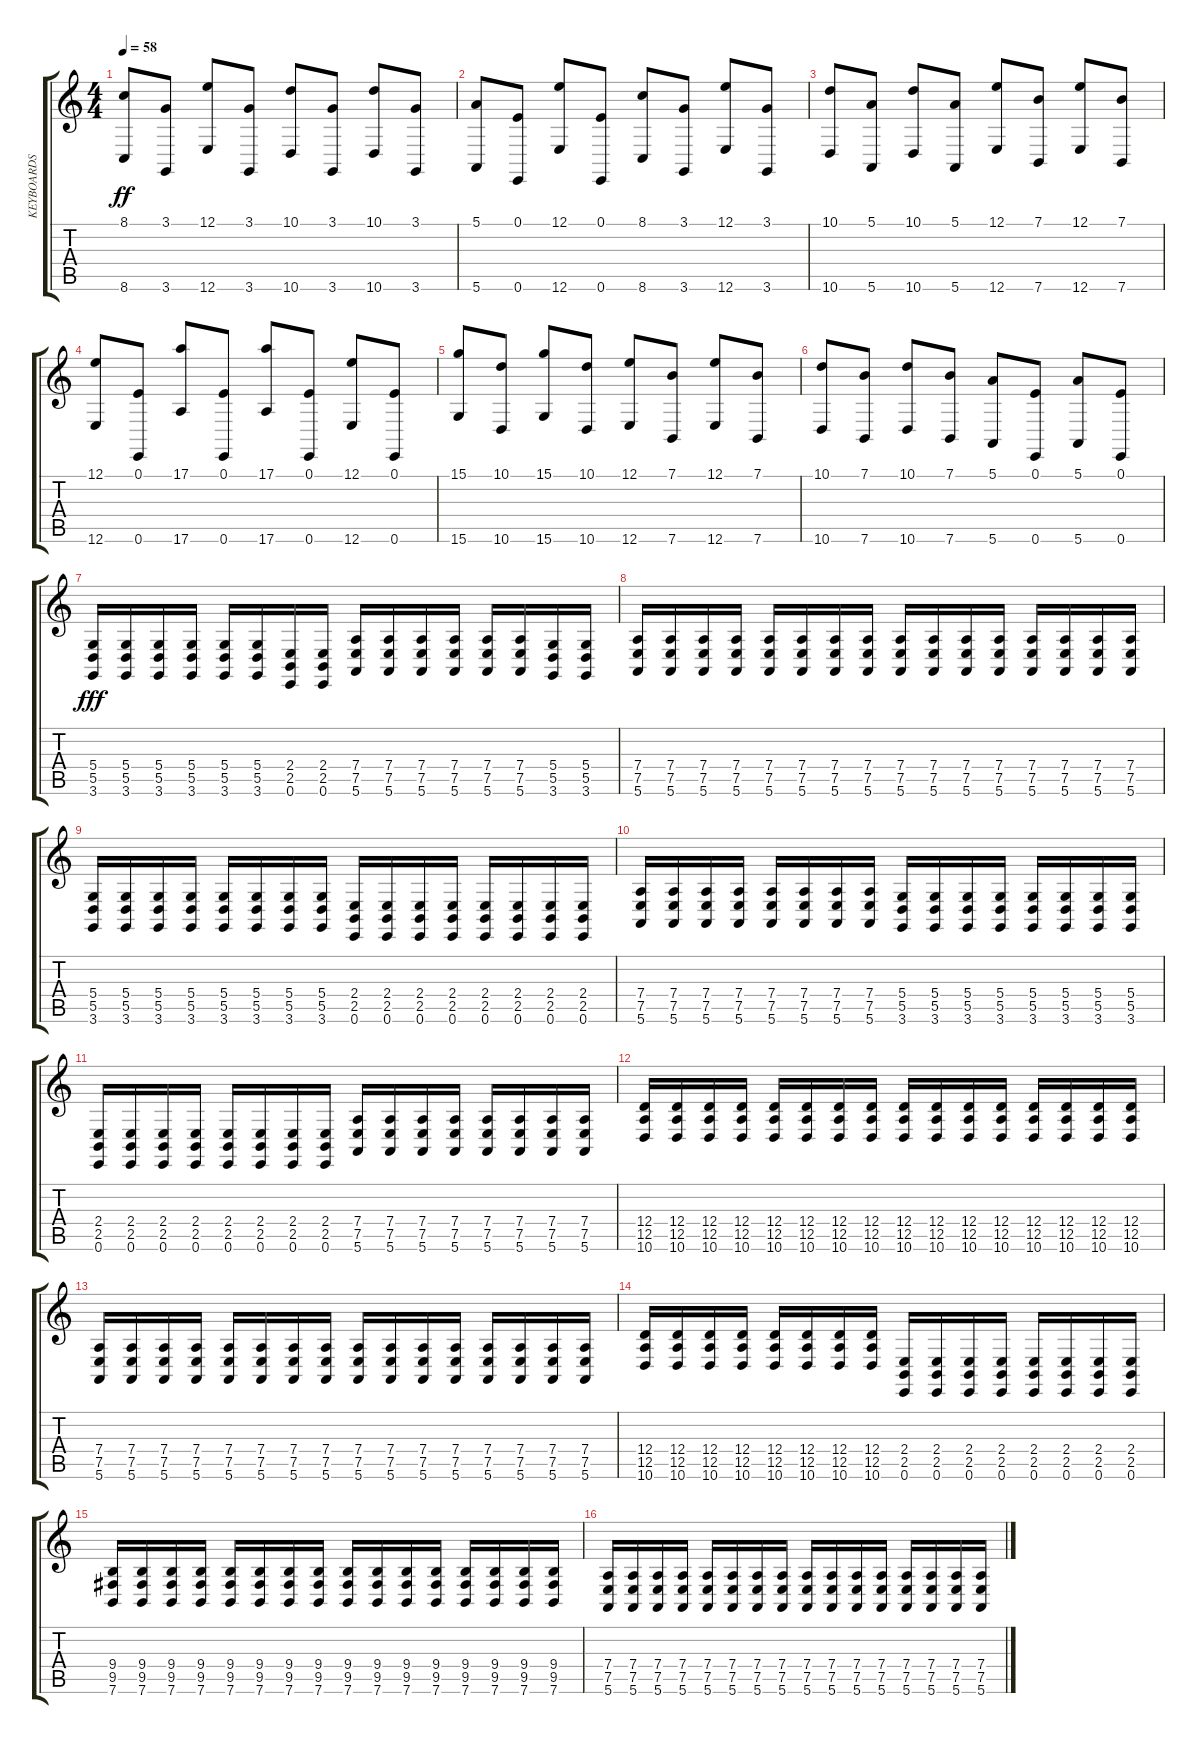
\track ("KEYBOARDS" "KEYBOARDS") {instrument electricgrandpiano}
\staff {score tabs}
\tuning (E4 B3 G3 D3 A2 E2) {hide}
\ts (4 4)
\tempo 58
\clef g2
\ks c
(8.1 8.6).8{dy ff} (3.1 3.6).8 (12.1 12.6).8 (3.1 3.6).8 (10.1 10.6).8 (3.1 3.6).8 (10.1 10.6).8 (3.1 3.6).8 |
(5.1 5.6).8 (0.1 0.6).8 (12.1 12.6).8 (0.1 0.6).8 (8.1 8.6).8 (3.1 3.6).8 (12.1 12.6).8 (3.1 3.6).8 |
(10.1 10.6).8 (5.1 5.6).8 (10.1 10.6).8 (5.1 5.6).8 (12.1 12.6).8 (7.1 7.6).8 (12.1 12.6).8 (7.1 7.6).8 |
(12.1 12.6).8 (0.1 0.6).8 (17.1 17.6).8 (0.1 0.6).8 (17.1 17.6).8 (0.1 0.6).8 (12.1 12.6).8 (0.1 0.6).8 |
(15.1 15.6).8 (10.1 10.6).8 (15.1 15.6).8 (10.1 10.6).8 (12.1 12.6).8 (7.1 7.6).8 (12.1 12.6).8 (7.1 7.6).8 |
(10.1 10.6).8 (7.1 7.6).8 (10.1 10.6).8 (7.1 7.6).8 (5.1 5.6).8 (0.1 0.6).8 (5.1 5.6).8 (0.1 0.6).8 |
(5.4 5.5 3.6).16{dy fff} (5.4 5.5 3.6).16 (5.4 5.5 3.6).16 (5.4 5.5 3.6).16 (5.4 5.5 3.6).16 (5.4 5.5 3.6).16 (2.4 2.5 0.6).16 (2.4 2.5 0.6).16 (7.4 7.5 5.6).16 (7.4 7.5 5.6).16 (7.4 7.5 5.6).16 (7.4 7.5 5.6).16 (7.4 7.5 5.6).16 (7.4 7.5 5.6).16 (5.4 5.5 3.6).16 (5.4 5.5 3.6).16 |
(7.4 7.5 5.6).16 (7.4 7.5 5.6).16 (7.4 7.5 5.6).16 (7.4 7.5 5.6).16 (7.4 7.5 5.6).16 (7.4 7.5 5.6).16 (7.4 7.5 5.6).16 (7.4 7.5 5.6).16 (7.4 7.5 5.6).16 (7.4 7.5 5.6).16 (7.4 7.5 5.6).16 (7.4 7.5 5.6).16 (7.4 7.5 5.6).16 (7.4 7.5 5.6).16 (7.4 7.5 5.6).16 (7.4 7.5 5.6).16 |
(5.4 5.5 3.6).16 (5.4 5.5 3.6).16 (5.4 5.5 3.6).16 (5.4 5.5 3.6).16 (5.4 5.5 3.6).16 (5.4 5.5 3.6).16 (5.4 5.5 3.6).16 (5.4 5.5 3.6).16 (2.4 2.5 0.6).16 (2.4 2.5 0.6).16 (2.4 2.5 0.6).16 (2.4 2.5 0.6).16 (2.4 2.5 0.6).16 (2.4 2.5 0.6).16 (2.4 2.5 0.6).16 (2.4 2.5 0.6).16 |
(7.4 7.5 5.6).16 (7.4 7.5 5.6).16 (7.4 7.5 5.6).16 (7.4 7.5 5.6).16 (7.4 7.5 5.6).16 (7.4 7.5 5.6).16 (7.4 7.5 5.6).16 (7.4 7.5 5.6).16 (5.4 5.5 3.6).16 (5.4 5.5 3.6).16 (5.4 5.5 3.6).16 (5.4 5.5 3.6).16 (5.4 5.5 3.6).16 (5.4 5.5 3.6).16 (5.4 5.5 3.6).16 (5.4 5.5 3.6).16 |
(2.4 2.5 0.6).16 (2.4 2.5 0.6).16 (2.4 2.5 0.6).16 (2.4 2.5 0.6).16 (2.4 2.5 0.6).16 (2.4 2.5 0.6).16 (2.4 2.5 0.6).16 (2.4 2.5 0.6).16 (7.4 7.5 5.6).16 (7.4 7.5 5.6).16 (7.4 7.5 5.6).16 (7.4 7.5 5.6).16 (7.4 7.5 5.6).16 (7.4 7.5 5.6).16 (7.4 7.5 5.6).16 (7.4 7.5 5.6).16 |
(12.4 12.5 10.6).16 (12.4 12.5 10.6).16 (12.4 12.5 10.6).16 (12.4 12.5 10.6).16 (12.4 12.5 10.6).16 (12.4 12.5 10.6).16 (12.4 12.5 10.6).16 (12.4 12.5 10.6).16 (12.4 12.5 10.6).16 (12.4 12.5 10.6).16 (12.4 12.5 10.6).16 (12.4 12.5 10.6).16 (12.4 12.5 10.6).16 (12.4 12.5 10.6).16 (12.4 12.5 10.6).16 (12.4 12.5 10.6).16 |
(7.4 7.5 5.6).16 (7.4 7.5 5.6).16 (7.4 7.5 5.6).16 (7.4 7.5 5.6).16 (7.4 7.5 5.6).16 (7.4 7.5 5.6).16 (7.4 7.5 5.6).16 (7.4 7.5 5.6).16 (7.4 7.5 5.6).16 (7.4 7.5 5.6).16 (7.4 7.5 5.6).16 (7.4 7.5 5.6).16 (7.4 7.5 5.6).16 (7.4 7.5 5.6).16 (7.4 7.5 5.6).16 (7.4 7.5 5.6).16 |
(12.4 12.5 10.6).16 (12.4 12.5 10.6).16 (12.4 12.5 10.6).16 (12.4 12.5 10.6).16 (12.4 12.5 10.6).16 (12.4 12.5 10.6).16 (12.4 12.5 10.6).16 (12.4 12.5 10.6).16 (2.4 2.5 0.6).16 (2.4 2.5 0.6).16 (2.4 2.5 0.6).16 (2.4 2.5 0.6).16 (2.4 2.5 0.6).16 (2.4 2.5 0.6).16 (2.4 2.5 0.6).16 (2.4 2.5 0.6).16 |
(9.4 9.5 7.6).16 (9.4 9.5 7.6).16 (9.4 9.5 7.6).16 (9.4 9.5 7.6).16 (9.4 9.5 7.6).16 (9.4 9.5 7.6).16 (9.4 9.5 7.6).16 (9.4 9.5 7.6).16 (9.4 9.5 7.6).16 (9.4 9.5 7.6).16 (9.4 9.5 7.6).16 (9.4 9.5 7.6).16 (9.4 9.5 7.6).16 (9.4 9.5 7.6).16 (9.4 9.5 7.6).16 (9.4 9.5 7.6).16 |
(7.4 7.5 5.6).16 (7.4 7.5 5.6).16 (7.4 7.5 5.6).16 (7.4 7.5 5.6).16 (7.4 7.5 5.6).16 (7.4 7.5 5.6).16 (7.4 7.5 5.6).16 (7.4 7.5 5.6).16 (7.4 7.5 5.6).16 (7.4 7.5 5.6).16 (7.4 7.5 5.6).16 (7.4 7.5 5.6).16 (7.4 7.5 5.6).16 (7.4 7.5 5.6).16 (7.4 7.5 5.6).16 (7.4 7.5 5.6).16
